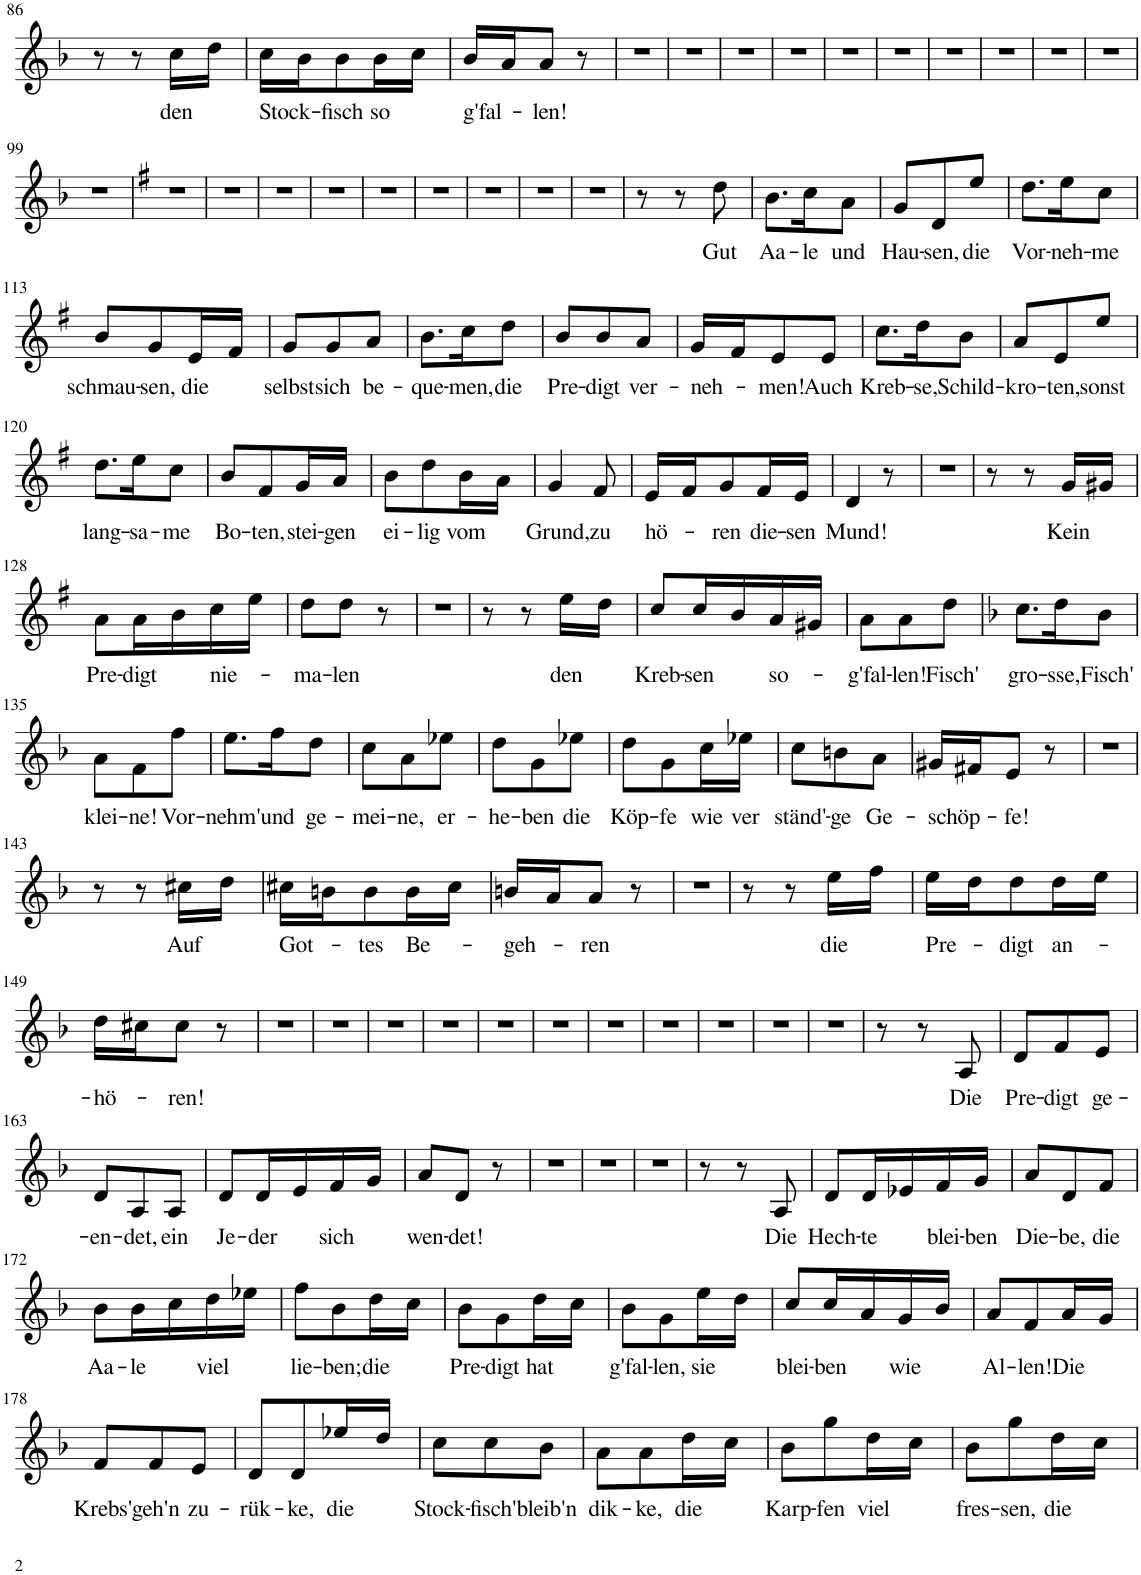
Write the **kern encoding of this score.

**kern	**text
*part1	*part1
*staff1	*staff1
*I"Piano	*
*I'Pno	*
!!LO:PB:g=z
*clefG2	*
*k[b-]	*
*M3/8	*
=86	=86
8r	.
8r	.
!	!LO:LY:b
16cc\LL	den
16dd\JJ	.
=87	=87
!	!LO:LY:b
16cc\LL	Stock-
16b-\J	.
!	!LO:LY:b
8b-\	-fisch
!	!LO:LY:b
16b-\L	so
16cc\JJ	.
=88	=88
!	!LO:LY:b
16b-/LL	g'fal-
16a/J	.
!	!LO:LY:b
8a/J	-len!
8r	.
=89	=89
4.r	.
=90	=90
4.r	.
=91	=91
4.r	.
=92	=92
4.r	.
=93	=93
4.r	.
=94	=94
4.r	.
=95	=95
4.r	.
=96	=96
4.r	.
=97	=97
4.r	.
=98	=98
4.r	.
!!LO:LB:g=z
=99	=99
4.r	.
=100	=100
*k[f#]	*
4.r	.
=101	=101
4.r	.
=102	=102
4.r	.
=103	=103
4.r	.
=104	=104
4.r	.
=105	=105
4.r	.
=106	=106
4.r	.
=107	=107
4.r	.
=108	=108
4.r	.
=109	=109
8r	.
8r	.
!	!LO:LY:b
8dd\	Gut
=110	=110
!	!LO:LY:b
8.b\L	Aa-
!	!LO:LY:b
16cc\K	-le
!	!LO:LY:b
8a\J	und
=111	=111
!	!LO:LY:b
8g/L	Hau-
!	!LO:LY:b
8d/	-sen,
!	!LO:LY:b
8ee/J	die
=112	=112
!	!LO:LY:b
8.dd\L	Vor-
!	!LO:LY:b
16ee\K	-neh-
!	!LO:LY:b
8cc\J	-me
!!LO:LB:g=z
=113	=113
!	!LO:LY:b
8b/L	schmau-
!	!LO:LY:b
8g/	-sen,
!	!LO:LY:b
16e/L	die
16f#/JJ	.
=114	=114
!	!LO:LY:b
8g/L	selbst
!	!LO:LY:b
8g/	sich
!	!LO:LY:b
8a/J	be-
=115	=115
!	!LO:LY:b
8.b\L	-que-
!	!LO:LY:b
16cc\K	-men,
!	!LO:LY:b
8dd\J	die
=116	=116
!	!LO:LY:b
8b/L	Pre-
!	!LO:LY:b
8b/	-digt
!	!LO:LY:b
8a/J	ver-
=117	=117
!	!LO:LY:b
16g/LL	-neh-
16f#/J	.
!	!LO:LY:b
8e/	-men!
!	!LO:LY:b
8e/J	Auch
=118	=118
!	!LO:LY:b
8.cc\L	Kreb-
!	!LO:LY:b
16dd\K	-se,
!	!LO:LY:b
8b\J	Schild-
=119	=119
!	!LO:LY:b
8a/L	-kro-
!	!LO:LY:b
8e/	-ten,
!	!LO:LY:b
8ee/J	sonst
!!LO:LB:g=z
=120	=120
!	!LO:LY:b
8.dd\L	lang-
!	!LO:LY:b
16ee\K	-sa-
!	!LO:LY:b
8cc\J	-me
=121	=121
!	!LO:LY:b
8b/L	Bo-
!	!LO:LY:b
8f#/	-ten,
!	!LO:LY:b
16g/L	stei-
!	!LO:LY:b
16a/JJ	-gen
=122	=122
!	!LO:LY:b
8b\L	ei-
!	!LO:LY:b
8dd\	-lig
!	!LO:LY:b
16b\L	vom
16a\JJ	.
=123	=123
!	!LO:LY:b
4g/	Grund,
!	!LO:LY:b
8f#/	zu
=124	=124
!	!LO:LY:b
16e/LL	hö-
16f#/J	.
!	!LO:LY:b
8g/	-ren
!	!LO:LY:b
16f#/L	die-
!	!LO:LY:b
16e/JJ	-sen
=125	=125
!	!LO:LY:b
4d/	Mund!
8r	.
=126	=126
4.r	.
=127	=127
8r	.
8r	.
!	!LO:LY:b
16g/LL	Kein
16g#X/JJ	.
!!LO:LB:g=z
=128	=128
!	!LO:LY:b
8a\L	Pre-
!	!LO:LY:b
16a\L	-digt
16b\	.
!	!LO:LY:b
16cc\	nie-
16ee\JJ	.
=129	=129
!	!LO:LY:b
8dd\L	-ma-
!	!LO:LY:b
8dd\J	-len
8r	.
=130	=130
4.r	.
=131	=131
8r	.
8r	.
!	!LO:LY:b
16ee\LL	den
16dd\JJ	.
=132	=132
!	!LO:LY:b
8cc/L	Kreb-
!	!LO:LY:b
16cc/L	-sen
16b/	.
!	!LO:LY:b
16a/	so-
16g#X/JJ	.
=133	=133
!	!LO:LY:b
8a\L	-g'fal-
!	!LO:LY:b
8a\	-len!
!	!LO:LY:b
8dd\J	Fisch'
=134	=134
*k[b-]	*
!	!LO:LY:b
8.cc\L	gro-
!	!LO:LY:b
16dd\K	-sse,
!	!LO:LY:b
8b-\J	Fisch'
!!LO:LB:g=z
=135	=135
!	!LO:LY:b
8a\L	klei-
!	!LO:LY:b
8f\	-ne!
!	!LO:LY:b
8ff\J	Vor-
=136	=136
!	!LO:LY:b
8.ee\L	-nehm'
!	!LO:LY:b
16ff\K	und
!	!LO:LY:b
8dd\J	ge-
=137	=137
!	!LO:LY:b
8cc\L	-mei-
!	!LO:LY:b
8a\	-ne,
!	!LO:LY:b
8ee-X\J	er-
=138	=138
!	!LO:LY:b
8dd\L	-he-
!	!LO:LY:b
8g\	-ben
!	!LO:LY:b
8ee-X\J	die
=139	=139
!	!LO:LY:b
8dd\L	Köp-
!	!LO:LY:b
8g\	-fe
!	!LO:LY:b
16cc\L	wie
!	!LO:LY:b
16ee-X\JJ	ver
=140	=140
!	!LO:LY:b
8cc\L	ständ'-
!	!LO:LY:b
8bn\	-ge
!	!LO:LY:b
8a\J	Ge-
=141	=141
!	!LO:LY:b
16g#X/LL	-schöp-
16f#X/J	.
!	!LO:LY:b
8e/J	-fe!
8r	.
=142	=142
4.r	.
!!LO:LB:g=z
=143	=143
8r	.
8r	.
!	!LO:LY:b
16cc#X\LL	Auf
16dd\JJ	.
=144	=144
!	!LO:LY:b
16cc#X\LL	Got-
16bn\J	.
!	!LO:LY:b
8b\	-tes
!	!LO:LY:b
16b\L	Be-
16cc#\JJ	.
=145	=145
!	!LO:LY:b
16bn/LL	-geh-
16a/J	.
!	!LO:LY:b
8a/J	-ren
8r	.
=146	=146
4.r	.
=147	=147
8r	.
8r	.
!	!LO:LY:b
16ee\LL	die
16ff\JJ	.
=148	=148
!	!LO:LY:b
16ee\LL	Pre-
16dd\J	.
!	!LO:LY:b
8dd\	-digt
!	!LO:LY:b
16dd\L	an-
16ee\JJ	.
!!LO:LB:g=z
=149	=149
!	!LO:LY:b
16dd\LL	-hö-
16cc#X\J	.
!	!LO:LY:b
8cc#\J	-ren!
8r	.
=150	=150
4.r	.
=151	=151
4.r	.
=152	=152
4.r	.
=153	=153
4.r	.
=154	=154
4.r	.
=155	=155
4.r	.
=156	=156
4.r	.
=157	=157
4.r	.
=158	=158
4.r	.
=159	=159
4.r	.
=160	=160
4.r	.
=161	=161
8r	.
8r	.
!	!LO:LY:b
8A/	Die
=162	=162
!	!LO:LY:b
8d/L	Pre-
!	!LO:LY:b
8f/	-digt
!	!LO:LY:b
8e/J	ge-
!!LO:LB:g=z
=163	=163
!	!LO:LY:b
8d/L	-en-
!	!LO:LY:b
8A/	-det,
!	!LO:LY:b
8A/J	ein
=164	=164
!	!LO:LY:b
8d/L	Je-
!	!LO:LY:b
16d/L	-der
16e/	.
!	!LO:LY:b
16f/	sich
16g/JJ	.
=165	=165
!	!LO:LY:b
8a/L	wen-
!	!LO:LY:b
8d/J	-det!
8r	.
=166	=166
4.r	.
=167	=167
4.r	.
=168	=168
4.r	.
=169	=169
8r	.
8r	.
!	!LO:LY:b
8A/	Die
=170	=170
!	!LO:LY:b
8d/L	Hech-
!	!LO:LY:b
16d/L	-te
16e-X/	.
!	!LO:LY:b
16f/	blei-
!	!LO:LY:b
16g/JJ	-ben
=171	=171
!	!LO:LY:b
8a/L	Die-
!	!LO:LY:b
8d/	-be,
!	!LO:LY:b
8f/J	die
!!LO:LB:g=z
=172	=172
!	!LO:LY:b
8b-\L	Aa-
!	!LO:LY:b
16b-\L	-le
16cc\	.
!	!LO:LY:b
16dd\	viel
16ee-X\JJ	.
=173	=173
!	!LO:LY:b
8ff\L	lie-
!	!LO:LY:b
8b-\	-ben;
!	!LO:LY:b
16dd\L	die
16cc\JJ	.
=174	=174
!	!LO:LY:b
8b-\L	Pre-
!	!LO:LY:b
8g\	-digt
!	!LO:LY:b
16dd\L	hat
16cc\JJ	.
=175	=175
!	!LO:LY:b
8b-\L	g'fal-
!	!LO:LY:b
8g\	-len,
!	!LO:LY:b
16ee\L	sie
16dd\JJ	.
=176	=176
!	!LO:LY:b
8cc/L	blei-
!	!LO:LY:b
16cc/L	-ben
16a/	.
!	!LO:LY:b
16g/	wie
16b-/JJ	.
=177	=177
!	!LO:LY:b
8a/L	Al-
!	!LO:LY:b
8f/	-len!
!	!LO:LY:b
16a/L	Die
16g/JJ	.
!!LO:LB:g=z
=178	=178
!	!LO:LY:b
8f/L	Krebs'
!	!LO:LY:b
8f/	geh'n
!	!LO:LY:b
8e/J	zu-
=179	=179
!	!LO:LY:b
8d/L	-rük-
!	!LO:LY:b
8d/	-ke,
!	!LO:LY:b
16ee-X/L	die
16dd/JJ	.
=180	=180
!	!LO:LY:b
8cc\L	Stock-
!	!LO:LY:b
8cc\	-fisch'
!	!LO:LY:b
8b-\J	bleib'n
=181	=181
!	!LO:LY:b
8a\L	dik-
!	!LO:LY:b
8a\	-ke,
!	!LO:LY:b
16dd\L	die
16cc\JJ	.
=182	=182
!	!LO:LY:b
8b-\L	Karp-
!	!LO:LY:b
8gg\	-fen
!	!LO:LY:b
16dd\L	viel
16cc\JJ	.
=183	=183
!	!LO:LY:b
8b-\L	fres-
!	!LO:LY:b
8gg\	-sen,
!	!LO:LY:b
16dd\L	die
16cc\JJ	.
=	=
*-	*-
